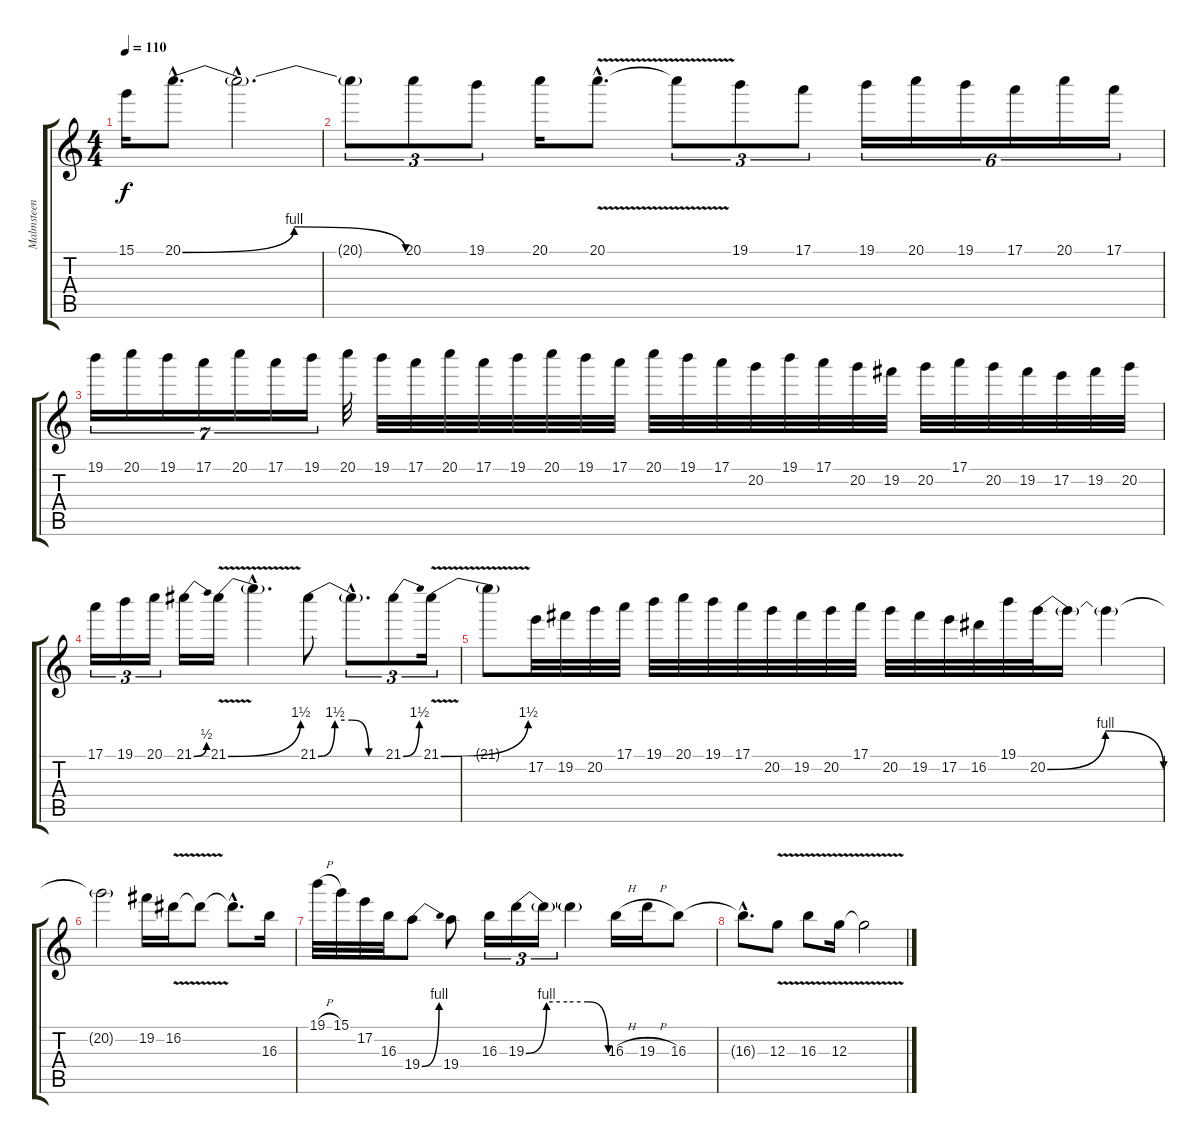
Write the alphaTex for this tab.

\track ("Malmsteen" "Malmsteen") {instrument overdrivenguitar}
\staff {score tabs}
\tuning (E4 B3 G3 D3 A2 E2) {hide}
\ts (4 4)
\tempo 110
\clef g2
\ks c
15.1{t}.16{dy f} 20.1{be (bendrelease 0 0 15 4 45 4 60 0) hac}.8{d} 20.1{hac t}.2{d} |
20.1{t}.8{tu (3 2)} 20.1.8{tu (3 2)} 19.1.8{tu (3 2)} 20.1.16 20.1{v hac}.8{d} 20.1{t}.8{tu (3 2)} 19.1.8{tu (3 2)} 17.1.8{tu (3 2)} 19.1.16{tu (6 4)} 20.1.16{tu (6 4)} 19.1.16{tu (6 4)} 17.1.16{tu (6 4)} 20.1.16{tu (6 4)} 17.1.16{tu (6 4)} |
19.1.16{tu (7 4)} 20.1.16{tu (7 4)} 19.1.16{tu (7 4)} 17.1.16{tu (7 4)} 20.1.16{tu (7 4)} 17.1.16{tu (7 4)} 19.1.16{tu (7 4)} 20.1.32 19.1.32 17.1.32 20.1.32 17.1.32 19.1.32 20.1.32 19.1.32 17.1.32 20.1.32 19.1.32 17.1.32 20.2.32 19.1.32 17.1.32 20.2.32 19.2.32 20.2.32 17.1.32 20.2.32 19.2.32 17.2.32 19.2.32 20.2.32 |
17.1.16{tu (3 2)} 19.1.16{tu (3 2)} 20.1.16{tu (3 2)} 21.1{be (bend 0 0 60 2)}.16 21.1{be (bend 0 0 60 6) v}.16 21.1{hac t}.4{d} 21.1{be (custom 0 0 15 6 30 6 45 0 60 0)}.8 21.1{hac t}.8{d tu (3 2)} 21.1{be (bend 0 0 60 6)}.8{tu (3 2)} 21.1{be (bend 0 0 60 6) v}.16{tu (3 2)} |
21.1{t}.8 17.2.32 19.2.32 20.2.32 17.1.32 19.1.32 20.1.32 19.1.32 17.1.32 20.2.32 19.2.32 20.2.32 17.1.32 20.2.32 19.2.32 17.2.32 16.2.32 19.1.32 20.2{be (bendrelease 0 0 15 4 50 4 60 0)}.32 20.2{t}.16 20.2{t}.4 |
20.2{t}.2 19.2.16 16.2{v}.16 16.2{t}.8 16.2{hac t}.8{d} 16.3.16 |
19.1{h}.32{volume 0} 15.1.32 17.2.32 16.3.32 19.4{be (bend 0 0 60 4)}.8 19.4.8 16.3.16{tu (3 2)} 19.3{be (custom 0 0 15 4 30 4 45 4 60 0)}.16{tu (3 2)} 19.3{t}.16{tu (3 2)} 19.3{t}.4 16.3{h}.16 19.3{h}.16 16.3.8 |
16.3{hac t}.8{d} 12.3{v}.8 16.3{v}.8 12.3{v}.16 12.3{t}.2
